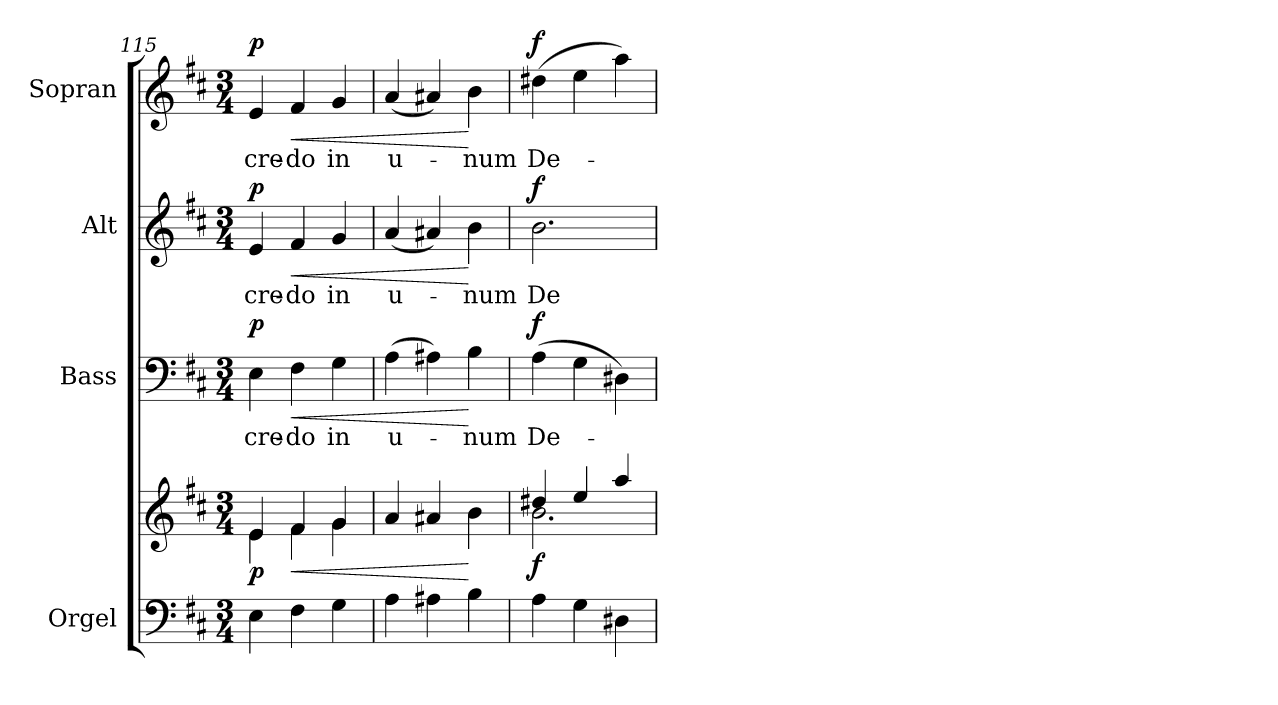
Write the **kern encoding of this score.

**kern	**kern	**dynam	**kern	**text	**dynam	**kern	**text	**dynam	**kern	**text	**dynam
*part4	*part4	*part4	*part3	*part3	*part3	*part2	*part2	*part2	*part1	*part1	*part1
*staff5	*staff4	*staff4/5	*staff3	*staff3	*staff3	*staff2	*staff2	*staff2	*staff1	*staff1	*staff1
*I"Orgel	*	*	*I"Bass	*	*	*I"Alt	*	*	*I"Sopran	*	*
*	*	*	*I'B.	*	*	*I'A.	*	*	*I'S.	*	*
*clefF4	*clefG2	*	*clefF4	*	*	*clefG2	*	*	*clefG2	*	*
*k[f#c#]	*k[f#c#]	*	*k[f#c#]	*	*	*k[f#c#]	*	*	*k[f#c#]	*	*
*D:	*D:	*	*D:	*	*	*D:	*	*	*D:	*	*
*M3/4	*M3/4	*	*M3/4	*	*	*M3/4	*	*	*M3/4	*	*
=115	=115	=115	=115	=115	=115	=115	=115	=115	=115	=115	=115
*	*^	*	*	*	*	*	*	*	*	*	*
!	!	!	!LO:DY:b	!	!LO:LY:b	!LO:DY:a	!	!LO:LY:b	!LO:DY:a	!	!LO:LY:b	!LO:DY:a
4E\	4e/	4e\	p	4E\	cre-	p	4e/	cre-	p	4e/	cre-	p
!	!	!	!LO:HP:b	!	!LO:LY:b	!LO:HP:b	!	!LO:LY:b	!LO:HP:b	!	!LO:LY:b	!LO:HP:b
4F#\	4f#/	4f#\	<	4F#\	-do	<	4f#/	-do	<	4f#/	-do	<
!	!	!	!	!	!LO:LY:b	!	!	!LO:LY:b	!	!	!LO:LY:b	!
4G\	4g/	4g\	.	4G\	in	.	4g/	in	.	4g/	in	.
=116	=116	=116	=116	=116	=116	=116	=116	=116	=116	=116	=116	=116
!	!	!	!	!	!LO:LY:b	!	!	!LO:LY:b	!	!	!LO:LY:b	!
*	*v	*v	*	*	*	*	*	*	*	*	*	*
4A\	4a/	.	(>4A\	u-	.	(<4a/	u-	.	(<4a/	u-	.
4A#X\	4a#X/	.	4A#X\)	.	.	4a#X/)	.	.	4a#X/)	.	.
!	!	!	!	!LO:LY:b	!	!	!LO:LY:b	!	!	!LO:LY:b	!
4B\	4b\	[	4B\	-num	[	4b\	-num	[	4b\	-num	[
!!LO:PB:g=z
=117	=117	=117	=117	=117	=117	=117	=117	=117	=117	=117	=117
*	*^	*	*	*	*	*	*	*	*	*	*
!	!	!	!LO:DY:b	!	!LO:LY:b	!LO:DY:a	!	!LO:LY:b	!LO:DY:a	!	!LO:LY:b	!LO:DY:a
4A\	4dd#X/	2.b\	f	(>4A\	De-	f	2.b\	De-	f	(>4dd#X\	De-	f
4G\	4ee/	.	.	4G\	.	.	.	.	.	4ee\	.	.
4D#X\	4aa/	.	.	4D#X\)	.	.	.	.	.	4aa\)	.	.
*	*v	*v	*	*	*	*	*	*	*	*	*	*
=	=	=	=	=	=	=	=	=	=	=	=
*-	*-	*-	*-	*-	*-	*-	*-	*-	*-	*-	*-
